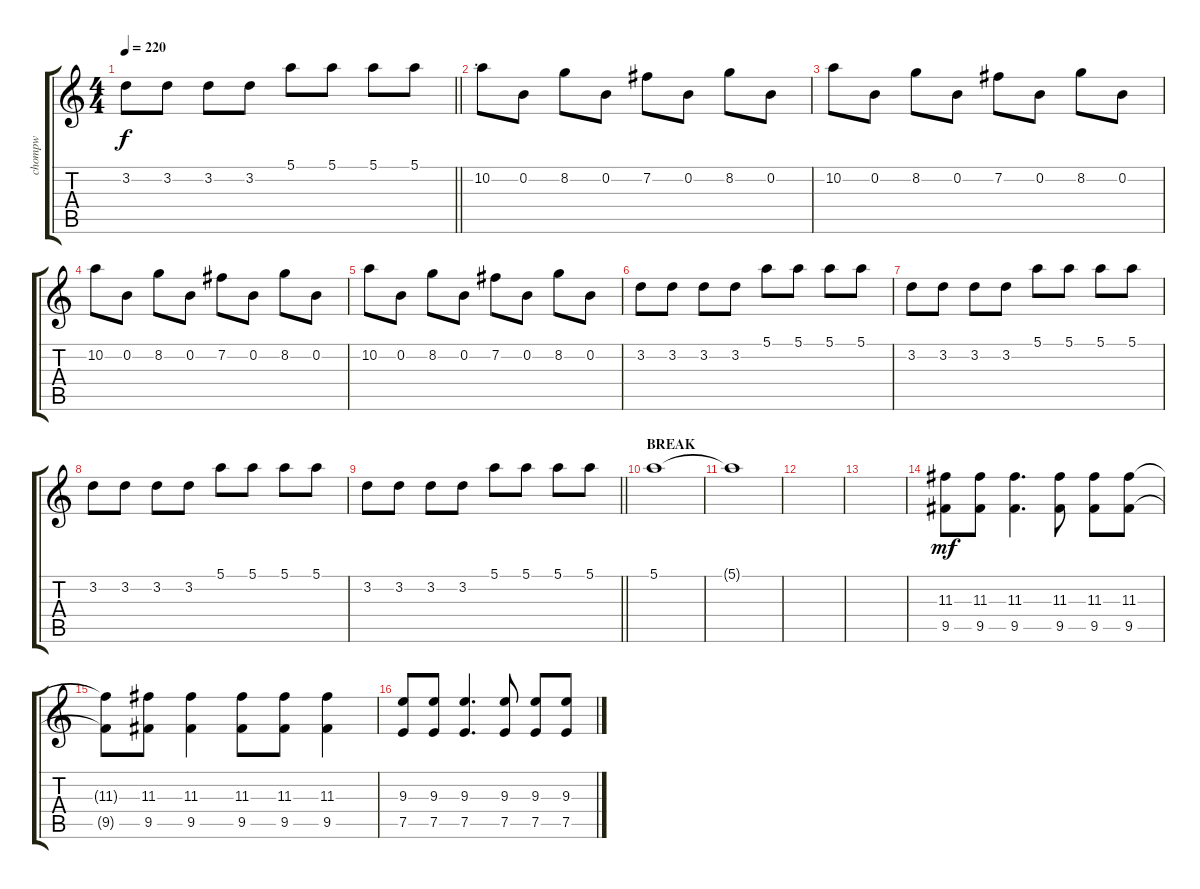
\track ("chompw" "chompw") {instrument distortionguitar}
\staff {score tabs}
\tuning (E4 B3 G3 D3 A2 E2) {hide}
\ts (4 4)
\tempo 220
\clef g2
\barLineRight lightlight
\ks c
3.2.8{dy f} 3.2.8 3.2.8 3.2.8 5.1.8 5.1.8 5.1.8 5.1.8 |
\section ("" ".")
10.2.8 0.2.8 8.2.8 0.2.8 7.2.8 0.2.8 8.2.8 0.2.8 |
10.2.8 0.2.8 8.2.8 0.2.8 7.2.8 0.2.8 8.2.8 0.2.8 |
10.2.8 0.2.8 8.2.8 0.2.8 7.2.8 0.2.8 8.2.8 0.2.8 |
10.2.8 0.2.8 8.2.8 0.2.8 7.2.8 0.2.8 8.2.8 0.2.8 |
3.2.8 3.2.8 3.2.8 3.2.8 5.1.8 5.1.8 5.1.8 5.1.8 |
3.2.8 3.2.8 3.2.8 3.2.8 5.1.8 5.1.8 5.1.8 5.1.8 |
3.2.8 3.2.8 3.2.8 3.2.8 5.1.8 5.1.8 5.1.8 5.1.8 |
\barLineRight lightlight
3.2.8 3.2.8 3.2.8 3.2.8 5.1.8 5.1.8 5.1.8 5.1.8 |
\section ("" "BREAK")
5.1.1 |
5.1{t}.1 |
|
|
(11.3 9.5).8{dy mf} (11.3 9.5).8 (11.3 9.5).4{d} (11.3 9.5).8 (11.3 9.5).8 (11.3 9.5).8 |
(11.3{t} 9.5{t}).8 (11.3 9.5).8 (11.3 9.5).4 (11.3 9.5).8 (11.3 9.5).8 (11.3 9.5).4 |
(9.3 7.5).8 (9.3 7.5).8 (9.3 7.5).4{d} (9.3 7.5).8 (9.3 7.5).8 (9.3 7.5).8
